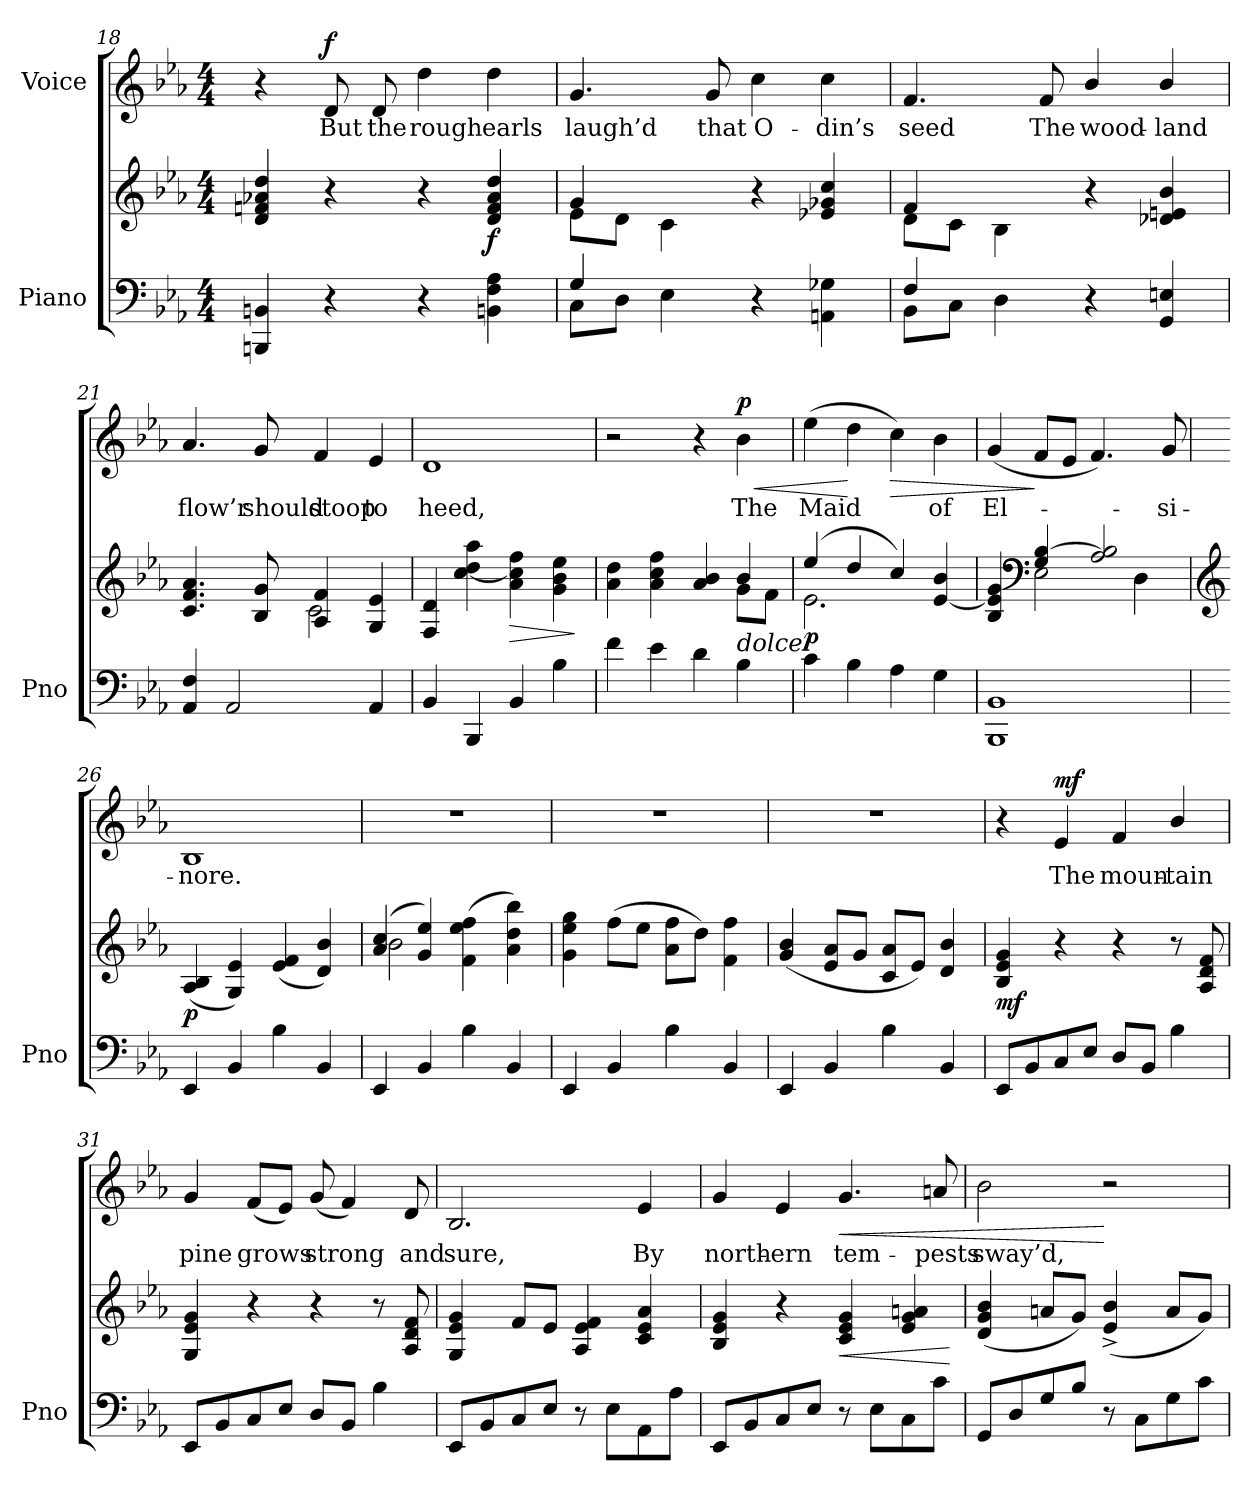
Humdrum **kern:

**kern	**kern	**dynam	**kern	**text	**dynam
*part2	*part2	*part2	*part1	*part1	*part1
*staff3	*staff2	*staff2/3	*staff1	*staff1	*staff1
*I"Piano	*	*	*I"Voice	*	*
*I'Pno	*	*	*	*	*
*clefF4	*clefG2	*	*clefG2	*	*
*k[b-e-a-]	*k[b-e-a-]	*	*k[b-e-a-]	*	*
*M4/4	*M4/4	*	*M4/4	*	*
=18	=18	=18	=18	=18	=18
4BBBn/ 4BBn/	4d/ 4fn/ 4a-X/ 4dd/	.	4r	.	.
!	!	!	!	!	!LO:DY:a
4r	4r	.	8d/	But	f
.	.	.	8d/	the	.
4r	4r	.	4dd\	rough	.
!	!	!LO:DY:b	!	!	!
4BBn\ 4F\ 4A-\	4d/ 4f/ 4a-/ 4dd/	f	4dd\	earls	.
=19	=19	=19	=19	=19	=19
*^	*^	*	*	*	*
4G/	8C\L	4g/	8e-\L	.	4.g/	laugh’d	.
.	8D\J	.	8d\J	.	.	.	.
4ryy	4E-\	4ryy	4c\	.	.	.	.
.	.	.	.	.	8g/	that	.
4r	2ryy	4r	2ryy	.	4cc\	O-	.
4AAn\ 4G-X\	.	4e-X/ 4g-X/ 4cc/	.	.	4cc\	-din’s	.
=20	=20	=20	=20	=20	=20	=20	=20
4F/	8BB-\L	4f/	8d\L	.	4.f/	seed	.
.	8C\J	.	8c\J	.	.	.	.
4ryy	4D\	4ryy	4B-\	.	.	.	.
.	.	.	.	.	8f/	The	.
4r	2ryy	4r	2ryy	.	4b-/	wood-	.
4GG/ 4En/	.	4d-X/ 4en/ 4b-/	.	.	4b-/	-land	.
*v	*v	*	*	*	*	*	*
=21	=21	=21	=21	=21	=21	=21
4AA-/ 4F/	4.c/ 4.f/ 4.a-/	2ryy	.	4.a-/	flow’r	.
2AA-/	.	.	.	.	.	.
.	8B-/ 8g/	.	.	8g/	should	.
.	4A-/ 4f/	2c\	.	4f/	stoop	.
4AA-/	4G/ 4e-/	.	.	4e-/	to	.
*	*v	*v	*	*	*	*
=22	=22	=22	=22	=22	=22
4BB-/	4F/ 4d/	.	1d	heed,	.
4BBB-/	[4cc\ 4dd\ 4aa-\	.	.	.	.
!	!	!LO:HP:b	!	!	!
4BB-/	4a-\ 4cc\] 4ff\	>	.	.	.
4B-\	4g\ 4b-\ 4ee-\	.	.	.	.
.	.	]	.	.	.
=23	=23	=23	=23	=23	=23
*	*^	*	*	*	*
4f\	4a-\ 4dd\	2.ryy	.	2r	.	.
4e-\	4a-\ 4cc\ 4ff\	.	.	.	.	.
4d\	4a-/ 4b-/	.	.	4r	.	.
!LO:TX:i:t=dolce	!	!	!	!	!	!
!	!	!	!	!	!	!LO:HP:b
!	!	!	!	!	!	!LO:DY:n=1:a
4B-\	4b-/	8g\L	.	4b-\	The	< p
.	.	8f\J	.	.	.	.
=24	=24	=24	=24	=24	=24	=24
!	!	!	!LO:DY:b	!	!	!
4c\	(4ee-/	2.e-\	p	(4ee-\	Maid	.
4B-\	4dd/	.	.	4dd\	.	[
!	!	!	!	!	!	!LO:HP:b
4A-\	4cc/)	.	.	4cc\)	.	>
4G\	[4e-/ 4b-/	4ryy	.	4b-\	of	.
=25	=25	=25	=25	=25	=25	=25
1BBB- 1BB-	4B-/ 4e-/] 4g/	4ryy	.	(4g/	El-	.
*	*clefF4	*	*	*	*	*
.	4G/ [4B-/	2E-\	.	8f/L	.	]
.	.	.	.	8e-/J	.	.
.	2A-/ 2B-/]	.	.	4.f/)	.	.
.	.	4D\	.	.	.	.
.	.	.	.	8g/	-si-	.
*	*v	*v	*	*	*	*
=26	=26	=26	=26	=26	=26
*	*clefG2	*	*	*	*
!	!	!LO:DY:b	!	!	!
4EE-/	(>4A-/ 4B-/	p	1B-	-nore.	.
4BB-/	4G/ 4e-/)	.	.	.	.
4B-\	(>4e-/ 4f/	.	.	.	.
4BB-/	4d/ 4b-/)	.	.	.	.
=27	=27	=27	=27	=27	=27
*	*^	*	*	*	*
4EE-/	(4a-/ 4cc/	2b-\	.	1r	.	.
4BB-/	4g/ 4ee-/)	.	.	.	.	.
4B-\	(4f\ 4ee-\ 4ff\	2ryy	.	.	.	.
4BB-/	4a-\ 4dd\ 4bb-\)	.	.	.	.	.
*	*v	*v	*	*	*	*
=28	=28	=28	=28	=28	=28
4EE-/	4g\ 4ee-\ 4gg\	.	1r	.	.
4BB-/	(8ff\L	.	.	.	.
.	8ee-\J	.	.	.	.
4B-\	8a-\ 8ff\L	.	.	.	.
.	8dd\J)	.	.	.	.
4BB-/	4f\ 4ff\	.	.	.	.
=29	=29	=29	=29	=29	=29
4EE-/	(4g/ 4b-/	.	1r	.	.
4BB-/	8e-/ 8a-/L	.	.	.	.
.	8g/J	.	.	.	.
4B-\	8c/ 8a-/L	.	.	.	.
.	8e-/J)	.	.	.	.
4BB-/	4d/ 4b-/	.	.	.	.
=30	=30	=30	=30	=30	=30
!	!	!LO:DY:b	!	!	!
8EE-/L	4B-/ 4e-/ 4g/	mf	4r	.	.
8BB-/	.	.	.	.	.
!	!	!	!	!	!LO:DY:a
8C/	4r	.	4e-/	The	mf
8E-/J	.	.	.	.	.
8D/L	4r	.	4f/	moun-	.
8BB-/J	.	.	.	.	.
4B-\	8r	.	4b-/	-tain	.
.	8A-/ 8d/ 8f/	.	.	.	.
=31	=31	=31	=31	=31	=31
8EE-/L	4G/ 4e-/ 4g/	.	4g/	pine	.
8BB-/	.	.	.	.	.
8C/	4r	.	(8f/L	grows	.
8E-/J	.	.	8e-/J)	.	.
8D/L	4r	.	(8g/	strong	.
8BB-/J	.	.	4f/)	.	.
4B-\	8r	.	.	.	.
.	8A-/ 8d/ 8f/	.	8d/	and	.
=32	=32	=32	=32	=32	=32
8EE-/L	4G/ 4e-/ 4g/	.	2.B-/	sure,	.
8BB-/	.	.	.	.	.
8C/	8f/L	.	.	.	.
8E-/J	8e-/J	.	.	.	.
8r	4A-/ 4e-/ 4f/	.	.	.	.
8E-\L	.	.	.	.	.
8AA-\	4c/ 4e-/ 4a-/	.	4e-/	By	.
8A-\J	.	.	.	.	.
=33	=33	=33	=33	=33	=33
8EE-/L	4B-/ 4e-/ 4g/	.	4g/	north-	.
8BB-/	.	.	.	.	.
8C/	4r	.	4e-/	-ern	.
8E-/J	.	.	.	.	.
!	!	!LO:HP:b	!	!	!LO:HP:b
8r	4c/ 4e-/ 4g/	<	4.g/	tem-	<
8E-\L	.	.	.	.	.
8C\	4e-/ 4g/ 4an/	.	.	.	.
8c\J	.	.	8an/	-pests	.
.	.	[	.	.	.
=34	=34	=34	=34	=34	=34
8GG/L	(>4d/ 4g/ 4b-/	.	2b-\	sway’d,	.
8D/	.	.	.	.	.
8G/	8an/L	.	.	.	.
8B-/J	8g/J)	.	.	.	.
8r	(>4e-/^> 4b-/^>	.	2r	.	[
8C\L	.	.	.	.	.
8G\	8a/L	.	.	.	.
8c\J	8g/J)	.	.	.	.
=	=	=	=	=	=
*-	*-	*-	*-	*-	*-
